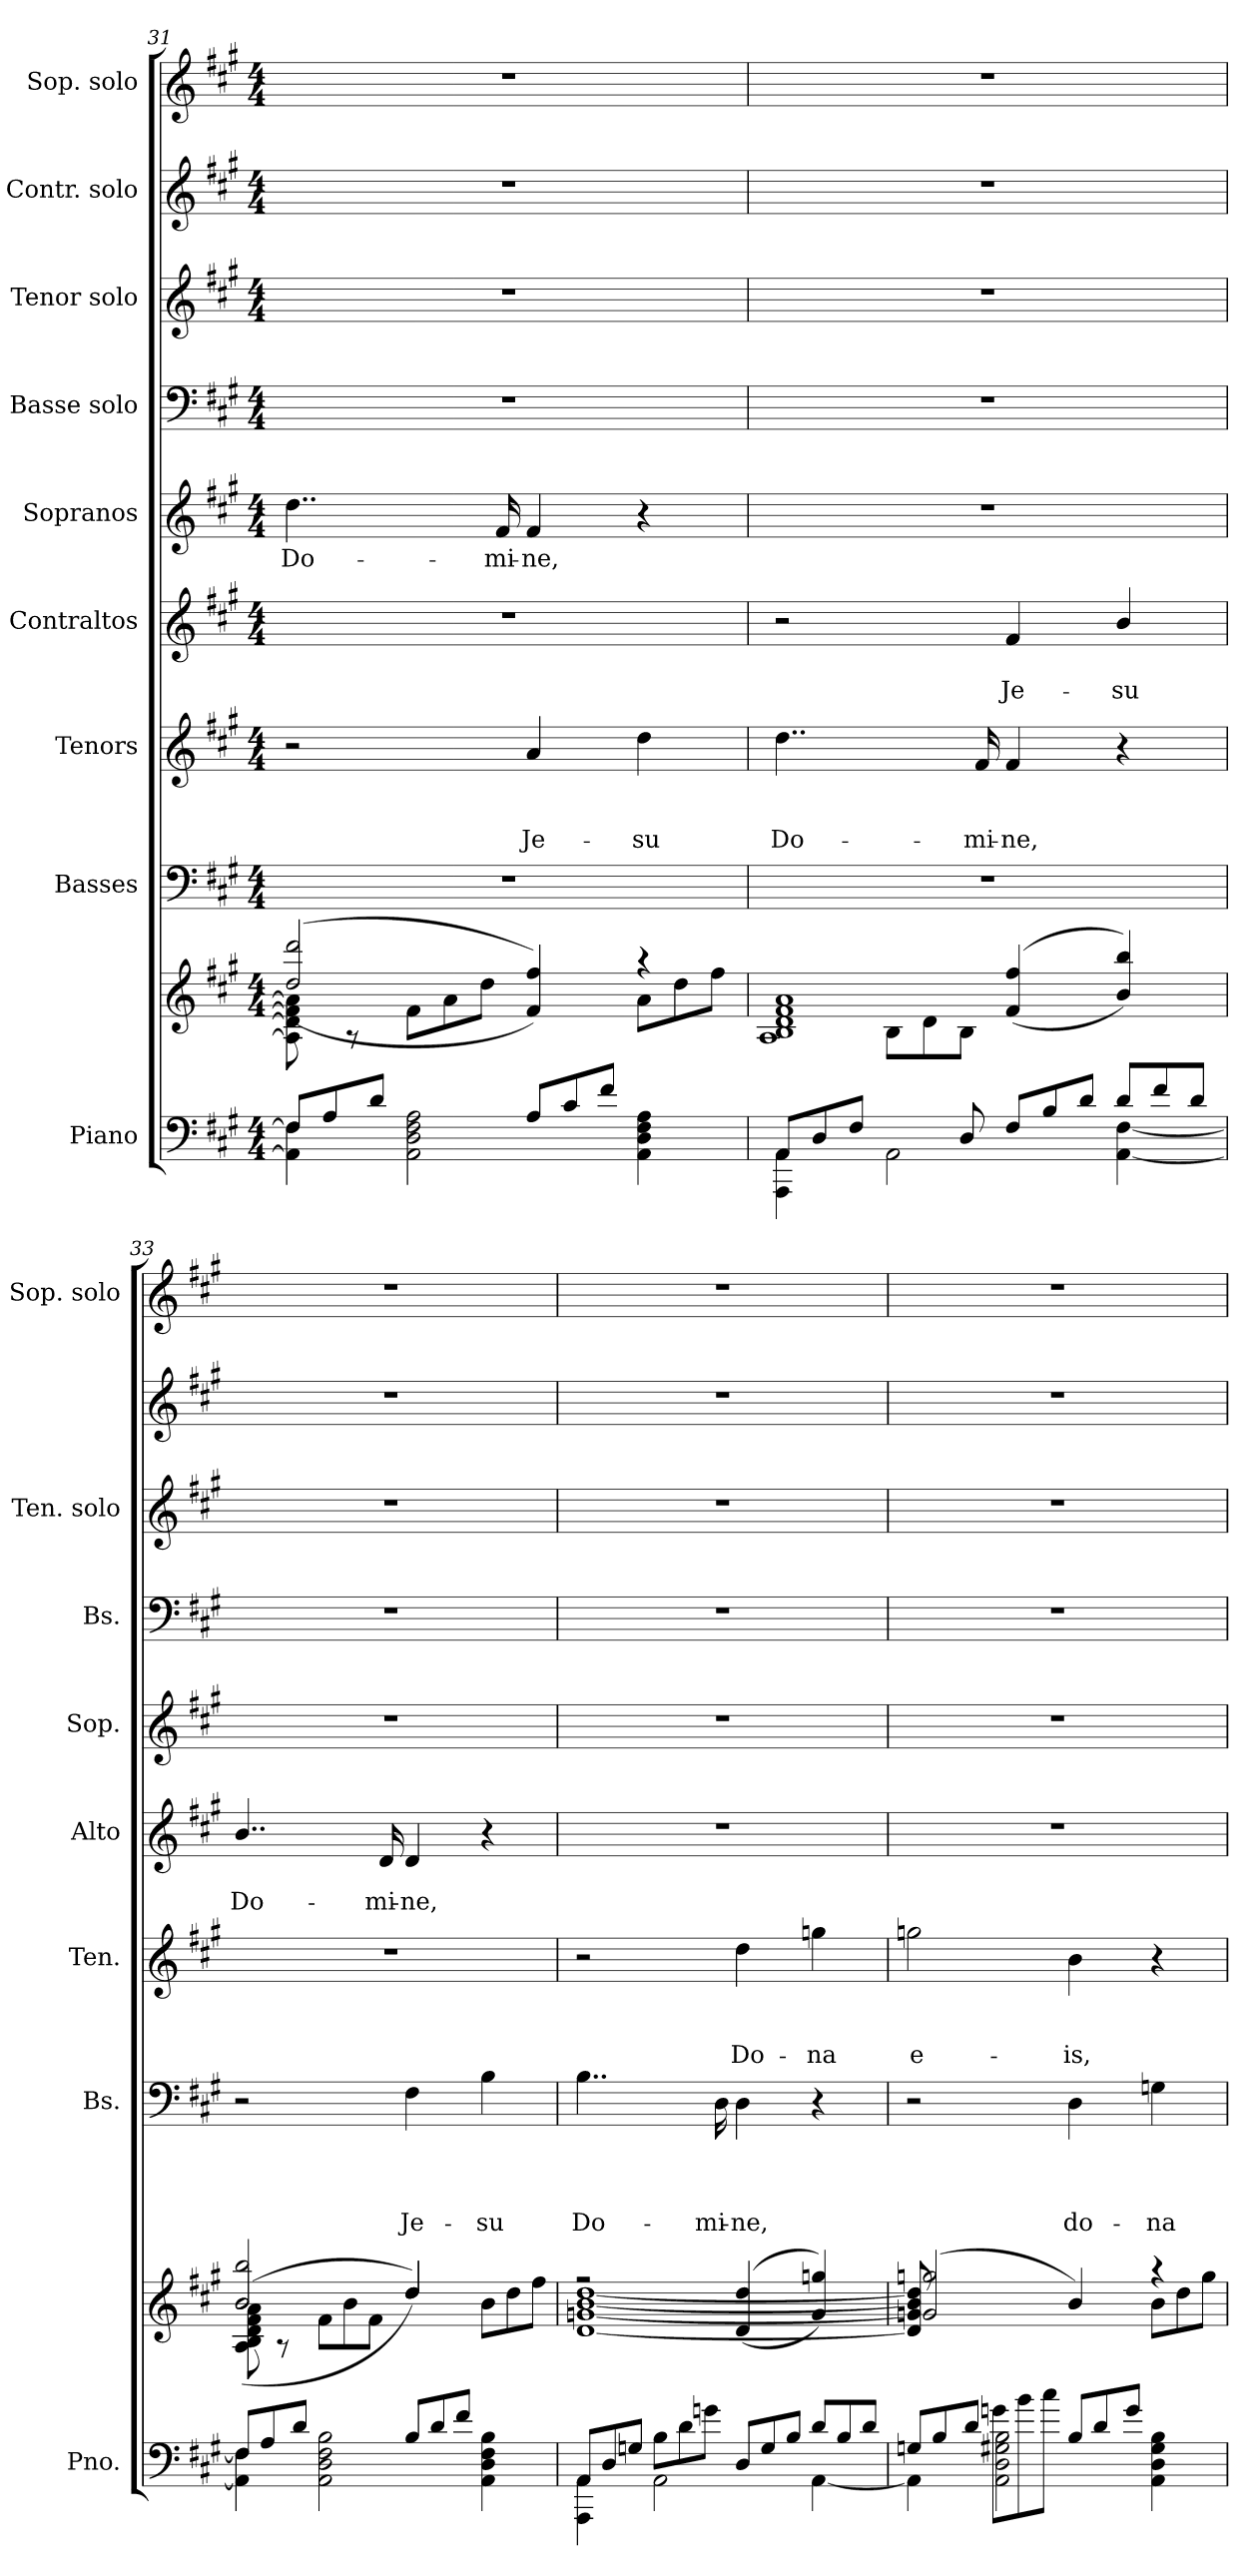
**kern	**kern	**kern	**text	**text	**text	**text	**kern	**text	**text	**text	**kern	**text	**text	**kern	**text	**kern	**kern	**kern	**kern
*part9	*part9	*part8	*part8	*part8	*part8	*part8	*part7	*part7	*part7	*part7	*part6	*part6	*part6	*part5	*part5	*part4	*part3	*part2	*part1
*staff10	*staff9	*staff8	*staff8	*staff8	*staff8	*staff8	*staff7	*staff7	*staff7	*staff7	*staff6	*staff6	*staff6	*staff5	*staff5	*staff4	*staff3	*staff2	*staff1
*I"Piano	*	*I"Basses	*	*	*	*	*I"Tenors	*	*	*	*I"Contraltos	*	*	*I"Sopranos	*	*I"Basse solo	*I"Tenor solo	*I"Contr. solo	*I"Sop. solo
*I'Pno.	*	*I'Bs.	*	*	*	*	*I'Ten.	*	*	*	*I'Alto	*	*	*I'Sop.	*	*I'Bs.	*I'Ten. solo	*	*I'Sop. solo
*clefF4	*clefG2	*clefF4	*	*	*	*	*clefG2	*	*	*	*clefG2	*	*	*clefG2	*	*clefF4	*clefG2	*clefG2	*clefG2
*	*	*	*	*	*	*	*ITrd7c12	*	*	*	*	*	*	*	*	*	*ITrd7c12	*	*
*k[f#c#g#]	*k[f#c#g#]	*k[f#c#g#]	*	*	*	*	*k[f#c#g#]	*	*	*	*k[f#c#g#]	*	*	*k[f#c#g#]	*	*k[f#c#g#]	*k[f#c#g#]	*k[f#c#g#]	*k[f#c#g#]
*A:	*A:	*A:	*	*	*	*	*A:	*	*	*	*A:	*	*	*A:	*	*A:	*A:	*A:	*A:
*M4/4	*M4/4	*M4/4	*	*	*	*	*M4/4	*	*	*	*M4/4	*	*	*M4/4	*	*M4/4	*M4/4	*M4/4	*M4/4
*Xtuplet	*	*	*	*	*	*	*	*	*	*	*	*	*	*	*	*	*	*	*
=31	=31	=31	=31	=31	=31	=31	=31	=31	=31	=31	=31	=31	=31	=31	=31	=31	=31	=31	=31
*^	*^	*	*	*	*	*	*	*	*	*	*	*	*	*	*	*	*	*	*
*	*^	*	*^	*	*	*	*	*	*	*	*	*	*	*	*	*	*	*	*	*	*
*	*	*^	*	*	*	*	*	*	*	*	*	*	*	*	*	*	*	*	*	*	*	*	*
!	!	!	!	!	!	!	!	!	!	!	!	!	!	!	!	!	!	!	!	!LO:LY:b	!	!	!	!
12F#/L	4AA\] 4F#\]	1ryy	1ryy	1ryy	(>(>2dd/ 2ddd/	8A\] 8d\] 8f#\] 8a\]	1r	.	.	.	.	2r	.	.	.	1r	.	.	4..dd\	Do-	1r	1r	1r	1r
12A/	.	.	.	.	.	.	.	.	.	.	.	.	.	.	.	.	.	.	.	.	.	.	.	.
.	.	.	.	.	.	8rA	.	.	.	.	.	.	.	.	.	.	.	.	.	.	.	.	.	.
12d/J	.	.	.	.	.	.	.	.	.	.	.	.	.	.	.	.	.	.	.	.	.	.	.	.
*	*	*	*	*	*	*Xtuplet	*	*	*	*	*	*	*	*	*	*	*	*	*	*	*	*	*	*
4ryy	2AA\ 2D\ 2F#\ 2A\	.	.	.	.	12f#\L	.	.	.	.	.	.	.	.	.	.	.	.	.	.	.	.	.	.
.	.	.	.	.	.	12a\	.	.	.	.	.	.	.	.	.	.	.	.	.	.	.	.	.	.
.	.	.	.	.	.	12dd\J	.	.	.	.	.	.	.	.	.	.	.	.	.	.	.	.	.	.
!	!	!	!	!	!	!	!	!	!	!	!	!	!	!	!	!	!	!	!	!LO:LY:b	!	!	!	!
.	.	.	.	.	.	.	.	.	.	.	.	.	.	.	.	.	.	.	16f#/	-mi-	.	.	.	.
!	!	!	!	!	!	!	!	!	!	!	!	!	!	!	!LO:LY:b	!	!	!	!	!LO:LY:b	!	!	!	!
12A/L	.	.	.	.	4f#/ 4ff#/))	4ryy	.	.	.	.	.	4A/	.	.	Je-	.	.	.	4f#/	-ne,	.	.	.	.
12c#/	.	.	.	.	.	.	.	.	.	.	.	.	.	.	.	.	.	.	.	.	.	.	.	.
12f#/J	.	.	.	.	.	.	.	.	.	.	.	.	.	.	.	.	.	.	.	.	.	.	.	.
!	!	!	!	!	!	!	!	!	!	!	!	!	!	!	!LO:LY:b	!	!	!	!	!	!	!	!	!
4ryy	4AA\ 4D\ 4F#\ 4A\	.	.	.	4raa	12a\L	.	.	.	.	.	4d\	.	.	-su	.	.	.	4r	.	.	.	.	.
.	.	.	.	.	.	12dd\	.	.	.	.	.	.	.	.	.	.	.	.	.	.	.	.	.	.
.	.	.	.	.	.	12ff#\J	.	.	.	.	.	.	.	.	.	.	.	.	.	.	.	.	.	.
!!LO:PB:g=z
=32	=32	=32	=32	=32	=32	=32	=32	=32	=32	=32	=32	=32	=32	=32	=32	=32	=32	=32	=32	=32	=32	=32	=32	=32
!	!	!	!	!	!	!	!	!	!	!	!	!	!	!	!LO:LY:b	!	!	!	!	!	!	!	!	!
12AA/L	4AAA\ 4AA\	1ryy	1ryy	1ryy	1A 1B 1d 1f# 1a	4ryy	1r	.	.	.	.	4..d\	.	.	Do-	2r	.	.	1r	.	1r	1r	1r	1r
12D/	.	.	.	.	.	.	.	.	.	.	.	.	.	.	.	.	.	.	.	.	.	.	.	.
12F#/J	.	.	.	.	.	.	.	.	.	.	.	.	.	.	.	.	.	.	.	.	.	.	.	.
6ryy	2AA\	.	.	.	.	12B\L	.	.	.	.	.	.	.	.	.	.	.	.	.	.	.	.	.	.
.	.	.	.	.	.	12d\	.	.	.	.	.	.	.	.	.	.	.	.	.	.	.	.	.	.
12D/	.	.	.	.	.	12B\J	.	.	.	.	.	.	.	.	.	.	.	.	.	.	.	.	.	.
!	!	!	!	!	!	!	!	!	!	!	!	!	!	!	!LO:LY:b	!	!	!	!	!	!	!	!	!
.	.	.	.	.	.	.	.	.	.	.	.	16F#/	.	.	-mi-	.	.	.	.	.	.	.	.	.
!	!	!	!	!	!	!	!	!	!	!	!	!	!	!	!LO:LY:b	!	!	!LO:LY:b	!	!	!	!	!	!
12F#/L	.	.	.	.	.	(>(>4f#/ 4ff#/	.	.	.	.	.	4F#/	.	.	-ne,	4f#/	.	Je-	.	.	.	.	.	.
12B/	.	.	.	.	.	.	.	.	.	.	.	.	.	.	.	.	.	.	.	.	.	.	.	.
12d/J	.	.	.	.	.	.	.	.	.	.	.	.	.	.	.	.	.	.	.	.	.	.	.	.
!	!	!	!	!	!	!	!	!	!	!	!	!	!	!	!	!	!	!LO:LY:b	!	!	!	!	!	!
12d/L	[<4AA\ [<4F#\	.	.	.	.	4b/ 4bb/))	.	.	.	.	.	4r	.	.	.	4b/	.	-su	.	.	.	.	.	.
12f#/	.	.	.	.	.	.	.	.	.	.	.	.	.	.	.	.	.	.	.	.	.	.	.	.
12d/J	.	.	.	.	.	.	.	.	.	.	.	.	.	.	.	.	.	.	.	.	.	.	.	.
=33	=33	=33	=33	=33	=33	=33	=33	=33	=33	=33	=33	=33	=33	=33	=33	=33	=33	=33	=33	=33	=33	=33	=33	=33
!	!	!	!	!	!	!	!	!	!	!	!	!	!	!	!	!	!	!LO:LY:b	!	!	!	!	!	!
12F#/L	4AA\] 4F#\]	1ryy	1ryy	(>2b/	(>2b/ 2bb/	8A\ 8B\ 8d\ 8f#\ 8a\	2r	.	.	.	.	1r	.	.	.	4..b/	.	Do-	1r	.	1r	1r	1r	1r
12A/	.	.	.	.	.	.	.	.	.	.	.	.	.	.	.	.	.	.	.	.	.	.	.	.
.	.	.	.	.	.	8rA	.	.	.	.	.	.	.	.	.	.	.	.	.	.	.	.	.	.
12d/J	.	.	.	.	.	.	.	.	.	.	.	.	.	.	.	.	.	.	.	.	.	.	.	.
4ryy	2AA\ 2D\ 2F#\ 2B\	.	.	.	.	12f#\L	.	.	.	.	.	.	.	.	.	.	.	.	.	.	.	.	.	.
.	.	.	.	.	.	12b\	.	.	.	.	.	.	.	.	.	.	.	.	.	.	.	.	.	.
.	.	.	.	.	.	12f#\J	.	.	.	.	.	.	.	.	.	.	.	.	.	.	.	.	.	.
!	!	!	!	!	!	!	!	!	!	!	!	!	!	!	!	!	!	!LO:LY:b	!	!	!	!	!	!
.	.	.	.	.	.	.	.	.	.	.	.	.	.	.	.	16d/	.	-mi-	.	.	.	.	.	.
!	!	!	!	!	!	!	!	!	!	!	!LO:LY:b	!	!	!	!	!	!	!LO:LY:b	!	!	!	!	!	!
12B/L	.	.	.	4dd/)	4dd/)	4ryy	4F#\	.	.	.	Je-	.	.	.	.	4d/	.	-ne,	.	.	.	.	.	.
12d/	.	.	.	.	.	.	.	.	.	.	.	.	.	.	.	.	.	.	.	.	.	.	.	.
12f#/J	.	.	.	.	.	.	.	.	.	.	.	.	.	.	.	.	.	.	.	.	.	.	.	.
!	!	!	!	!	!	!	!	!	!	!	!LO:LY:b	!	!	!	!	!	!	!	!	!	!	!	!	!
4ryy	4AA\ 4D\ 4F#\ 4B\	.	.	4ryy	4ryy	12b\L	4B\	.	.	.	-su	.	.	.	.	4r	.	.	.	.	.	.	.	.
.	.	.	.	.	.	12dd\	.	.	.	.	.	.	.	.	.	.	.	.	.	.	.	.	.	.
.	.	.	.	.	.	12ff#\J	.	.	.	.	.	.	.	.	.	.	.	.	.	.	.	.	.	.
!!LO:PB:g=z
=34	=34	=34	=34	=34	=34	=34	=34	=34	=34	=34	=34	=34	=34	=34	=34	=34	=34	=34	=34	=34	=34	=34	=34	=34
!	!	!	!	!	!	!	!	!	!	!	!LO:LY:b	!	!	!	!	!	!	!	!	!	!	!	!	!
12AA/L	4AAA\ 4AA\	1ryy	1ryy	1ryy	[<1d [<1gn [<1b [<1dd	2rff	4..B\	.	.	.	Do-	2r	.	.	.	1r	.	.	1r	.	1r	1r	1r	1r
12D/	.	.	.	.	.	.	.	.	.	.	.	.	.	.	.	.	.	.	.	.	.	.	.	.
12Gn/J	.	.	.	.	.	.	.	.	.	.	.	.	.	.	.	.	.	.	.	.	.	.	.	.
12B\L	2AA\	.	.	.	.	.	.	.	.	.	.	.	.	.	.	.	.	.	.	.	.	.	.	.
12d\	.	.	.	.	.	.	.	.	.	.	.	.	.	.	.	.	.	.	.	.	.	.	.	.
12gni\J	.	.	.	.	.	.	.	.	.	.	.	.	.	.	.	.	.	.	.	.	.	.	.	.
!	!	!	!	!	!	!	!	!	!	!	!LO:LY:b	!	!	!	!	!	!	!	!	!	!	!	!	!
.	.	.	.	.	.	.	16D\	.	.	.	-mi-	.	.	.	.	.	.	.	.	.	.	.	.	.
!	!	!	!	!	!	!	!	!	!	!	!LO:LY:b	!	!	!	!LO:LY:b	!	!	!	!	!	!	!	!	!
12D/L	.	.	.	.	.	(>(<4d/ 4dd/	4D\	.	.	.	-ne,	4d\	.	.	Do-	.	.	.	.	.	.	.	.	.
12G/	.	.	.	.	.	.	.	.	.	.	.	.	.	.	.	.	.	.	.	.	.	.	.	.
12B/J	.	.	.	.	.	.	.	.	.	.	.	.	.	.	.	.	.	.	.	.	.	.	.	.
!	!	!	!	!	!	!	!	!	!	!	!	!	!	!	!LO:LY:b	!	!	!	!	!	!	!	!	!
12d/L	[<4AA\	.	.	.	.	4g/ 4ggn/))	4r	.	.	.	.	4gn\	.	.	-na	.	.	.	.	.	.	.	.	.
12B/	.	.	.	.	.	.	.	.	.	.	.	.	.	.	.	.	.	.	.	.	.	.	.	.
12d/J	.	.	.	.	.	.	.	.	.	.	.	.	.	.	.	.	.	.	.	.	.	.	.	.
=35	=35	=35	=35	=35	=35	=35	=35	=35	=35	=35	=35	=35	=35	=35	=35	=35	=35	=35	=35	=35	=35	=35	=35	=35
!	!	!	!	!	!	!	!	!	!	!	!	!	!	!	!LO:LY:b	!	!	!	!	!	!	!	!	!
12Gn/L	4AA\]	1ryy	1ryy	1ryy	8d/] 8g/] 8b/] 8dd/]	(>2gn/ 2ggn/	2r	.	.	.	.	2gn\	.	.	e-	1r	.	.	1r	.	1r	1r	1r	1r
12B/	.	.	.	.	.	.	.	.	.	.	.	.	.	.	.	.	.	.	.	.	.	.	.	.
.	.	.	.	.	2ryy	.	.	.	.	.	.	.	.	.	.	.	.	.	.	.	.	.	.	.
12d/J	.	.	.	.	.	.	.	.	.	.	.	.	.	.	.	.	.	.	.	.	.	.	.	.
12g\L	2AA\ 2D\ 2G#X\ 2B\	.	.	.	.	.	.	.	.	.	.	.	.	.	.	.	.	.	.	.	.	.	.	.
12b\	.	.	.	.	.	.	.	.	.	.	.	.	.	.	.	.	.	.	.	.	.	.	.	.
12cc#\J	.	.	.	.	.	.	.	.	.	.	.	.	.	.	.	.	.	.	.	.	.	.	.	.
!	!	!	!	!	!	!	!	!	!	!	!LO:LY:b	!	!	!	!LO:LY:b	!	!	!	!	!	!	!	!	!
12B/L	.	.	.	.	.	4b/)	4D\	.	.	.	do-	4B\	.	.	-is,	.	.	.	.	.	.	.	.	.
12d/	.	.	.	.	.	.	.	.	.	.	.	.	.	.	.	.	.	.	.	.	.	.	.	.
.	.	.	.	.	8ryy	.	.	.	.	.	.	.	.	.	.	.	.	.	.	.	.	.	.	.
12g/J	.	.	.	.	.	.	.	.	.	.	.	.	.	.	.	.	.	.	.	.	.	.	.	.
!	!	!	!	!	!	!	!	!	!	!	!LO:LY:b	!	!	!	!	!	!	!	!	!	!	!	!	!
4ryy	4AA\ 4D\ 4G#\ 4B\	.	.	.	4raa	12b\L	4Gn\	.	.	.	-na	4r	.	.	.	.	.	.	.	.	.	.	.	.
.	.	.	.	.	.	12dd\	.	.	.	.	.	.	.	.	.	.	.	.	.	.	.	.	.	.
.	.	.	.	.	.	12gg\J	.	.	.	.	.	.	.	.	.	.	.	.	.	.	.	.	.	.
*v	*v	*v	*v	*	*	*	*	*	*	*	*	*	*	*	*	*	*	*	*	*	*	*	*	*
*	*v	*v	*v	*	*	*	*	*	*	*	*	*	*	*	*	*	*	*	*	*	*
=	=	=	=	=	=	=	=	=	=	=	=	=	=	=	=	=	=	=	=
*-	*-	*-	*-	*-	*-	*-	*-	*-	*-	*-	*-	*-	*-	*-	*-	*-	*-	*-	*-
